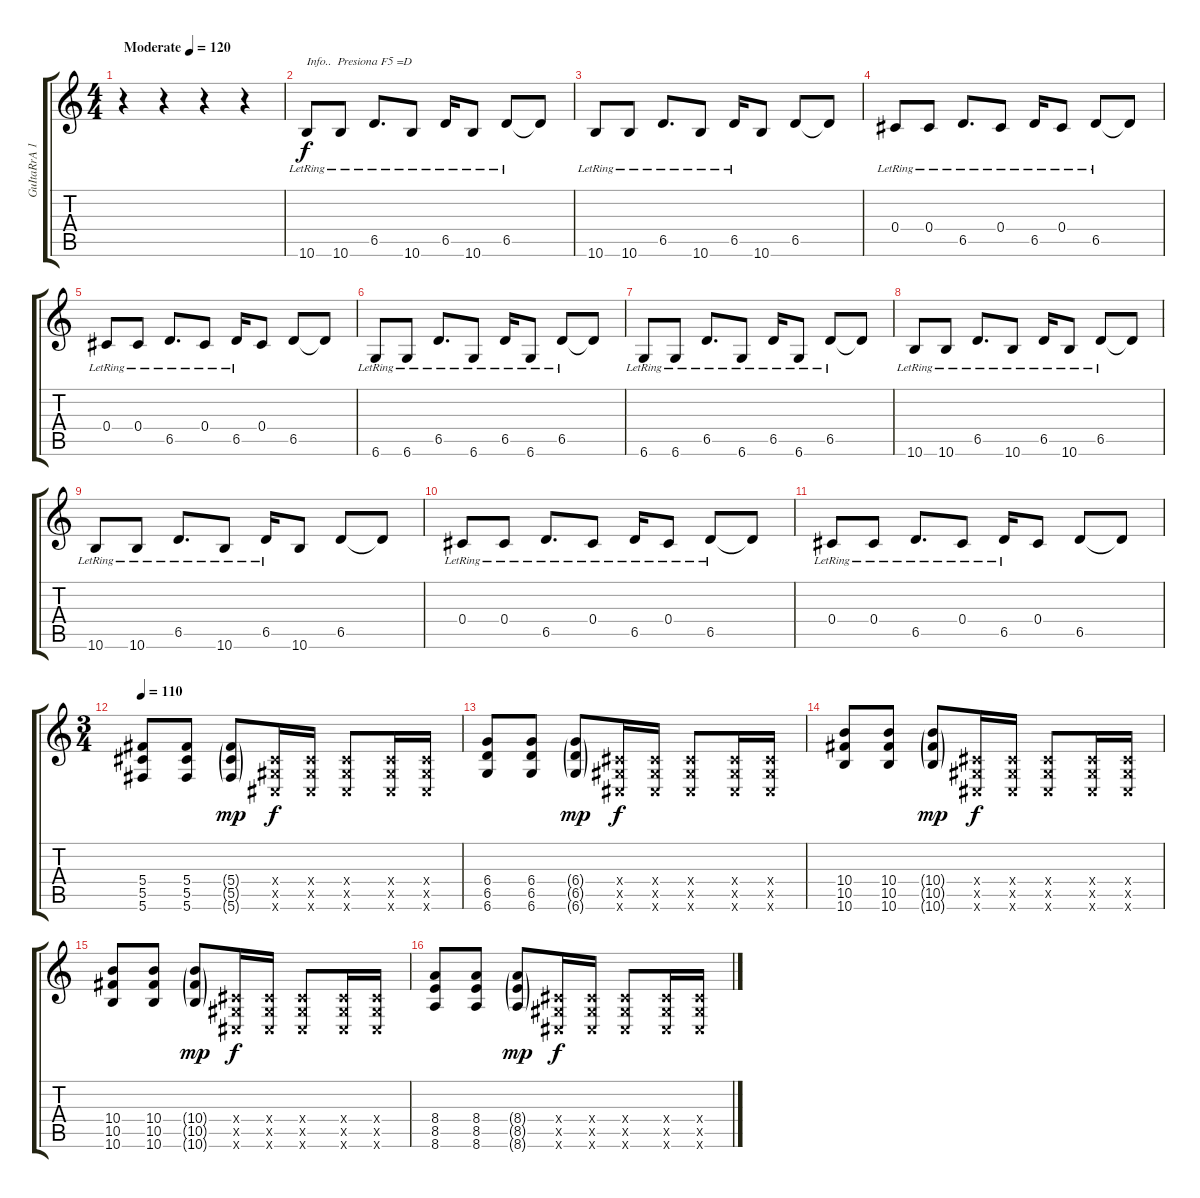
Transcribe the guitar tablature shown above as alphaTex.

\track ("GuItaRrA 1" "GuItaRrA 1") {instrument distortionguitar}
\staff {score tabs}
\tuning (Eb4 Bb3 Gb3 Db3 Ab2 Db2) {hide}
\ts (4 4)
\tempo (120 "Moderate")
\clef g2
\ks c
r.4{dy f instrument distortionguitar} r.4 r.4 r.4 |
10.6{lr}.8{txt "Info..  Presiona F5 =D"} 10.6{lr}.8 6.5{lr}.8{d} 10.6{lr}.8 6.5{lr}.16 10.6{lr}.8 6.5{lr}.8 6.5{t}.8 |
10.6{lr}.8 10.6{lr}.8 6.5{lr}.8{d} 10.6{lr}.8 6.5{lr}.16 10.6.8 6.5.8 6.5{t}.8 |
0.4{lr}.8 0.4{lr}.8 6.5{lr}.8{d} 0.4{lr}.8 6.5{lr}.16 0.4{lr}.8 6.5{lr}.8 6.5{t}.8 |
0.4{lr}.8 0.4{lr}.8 6.5{lr}.8{d} 0.4{lr}.8 6.5{lr}.16 0.4.8 6.5.8 6.5{t}.8 |
6.6{lr}.8 6.6{lr}.8 6.5{lr}.8{d} 6.6{lr}.8 6.5{lr}.16 6.6{lr}.8 6.5{lr}.8 6.5{t}.8 |
6.6{lr}.8 6.6{lr}.8 6.5{lr}.8{d} 6.6{lr}.8 6.5{lr}.16 6.6{lr}.8 6.5{lr}.8 6.5{t}.8 |
10.6{lr}.8 10.6{lr}.8 6.5{lr}.8{d} 10.6{lr}.8 6.5{lr}.16 10.6{lr}.8 6.5{lr}.8 6.5{t}.8 |
10.6{lr}.8 10.6{lr}.8 6.5{lr}.8{d} 10.6{lr}.8 6.5{lr}.16 10.6.8 6.5.8 6.5{t}.8 |
0.4{lr}.8 0.4{lr}.8 6.5{lr}.8{d} 0.4{lr}.8 6.5{lr}.16 0.4{lr}.8 6.5{lr}.8 6.5{t}.8 |
0.4{lr}.8 0.4{lr}.8 6.5{lr}.8{d} 0.4{lr}.8 6.5{lr}.16 0.4.8 6.5.8 6.5{t}.8 |
\ts (3 4)
\tempo 110
(5.4 5.5 5.6).8 (5.4 5.5 5.6).8 (5.4{g} 5.5{g} 5.6{g}).8{dy mp} (0.4{x} 0.5{x} 0.6{x}).16{dy f} (0.4{x} 0.5{x} 0.6{x}).16 (0.4{x} 0.5{x} 0.6{x}).8 (0.4{x} 0.5{x} 0.6{x}).16 (0.4{x} 0.5{x} 0.6{x}).16 |
(6.4 6.5 6.6).8 (6.4 6.5 6.6).8 (6.4{g} 6.5{g} 6.6{g}).8{dy mp} (0.4{x} 0.5{x} 0.6{x}).16{dy f} (0.4{x} 0.5{x} 0.6{x}).16 (0.4{x} 0.5{x} 0.6{x}).8 (0.4{x} 0.5{x} 0.6{x}).16 (0.4{x} 0.5{x} 0.6{x}).16 |
(10.4 10.5 10.6).8 (10.4 10.5 10.6).8 (10.4{g} 10.5{g} 10.6{g}).8{dy mp} (0.4{x} 0.5{x} 0.6{x}).16{dy f} (0.4{x} 0.5{x} 0.6{x}).16 (0.4{x} 0.5{x} 0.6{x}).8 (0.4{x} 0.5{x} 0.6{x}).16 (0.4{x} 0.5{x} 0.6{x}).16 |
(10.4 10.5 10.6).8 (10.4 10.5 10.6).8 (10.4{g} 10.5{g} 10.6{g}).8{dy mp} (0.4{x} 0.5{x} 0.6{x}).16{dy f} (0.4{x} 0.5{x} 0.6{x}).16 (0.4{x} 0.5{x} 0.6{x}).8 (0.4{x} 0.5{x} 0.6{x}).16 (0.4{x} 0.5{x} 0.6{x}).16 |
(8.4 8.5 8.6).8 (8.4 8.5 8.6).8 (8.4{g} 8.5{g} 8.6{g}).8{dy mp} (0.4{x} 0.5{x} 0.6{x}).16{dy f} (0.4{x} 0.5{x} 0.6{x}).16 (0.4{x} 0.5{x} 0.6{x}).8 (0.4{x} 0.5{x} 0.6{x}).16 (0.4{x} 0.5{x} 0.6{x}).16
